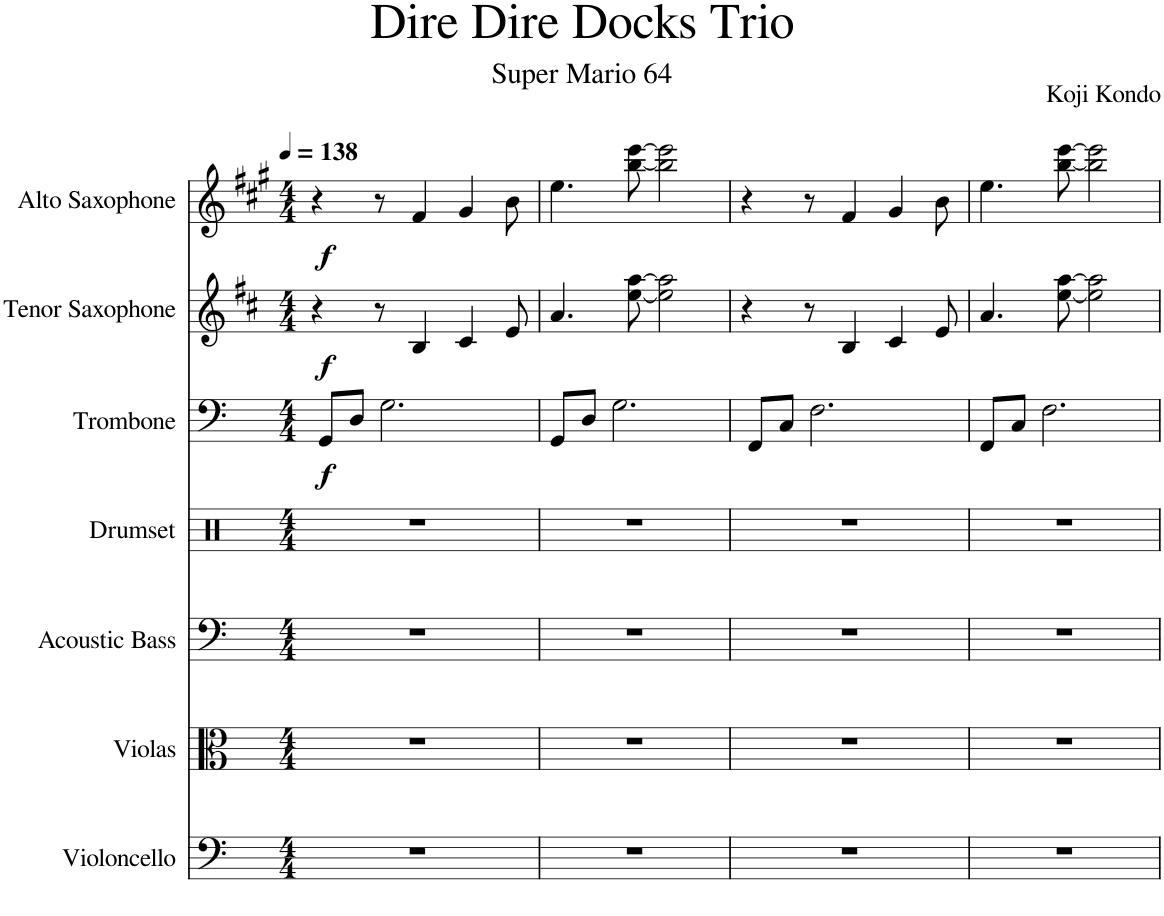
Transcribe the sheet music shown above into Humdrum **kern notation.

**kern	**kern	**kern	**kern	**kern	**dynam	**kern	**dynam	**kern	**dynam
*part7	*part6	*part5	*part4	*part3	*part3	*part2	*part2	*part1	*part1
*staff7	*staff6	*staff5	*staff4	*staff3	*staff3	*staff2	*staff2	*staff1	*staff1
*I"Violoncello	*I"Violas	*I"Acoustic Bass	*I"Drumset	*I"Trombone	*	*I"Tenor Saxophone	*	*I"Alto Saxophone	*
*I'Vc.	*I'Vlas.	*I'Bass	*I'D. Set	*I'Tbn.	*	*I'T. Sax.	*	*I'A. Sax.	*
*clefF4	*clefC3	*clefF4	*clefX	*clefF4	*	*clefG2	*	*clefG2	*
*	*	*Trd7c12	*	*	*	*Trd8c14	*	*Trd5c9	*
*k[]	*k[]	*k[]	*k[]	*k[]	*	*k[f#c#]	*	*k[f#c#g#]	*
*M4/4	*M4/4	*M4/4	*M4/4	*M4/4	*	*M4/4	*	*M4/4	*
*MM138	*MM138	*MM138	*MM138	*MM138	*	*MM138	*	*MM138	*
=1	=1	=1	=1	=1	=1	=1	=1	=1	=1
!	!	!	!	!	!LO:DY:b	!	!LO:DY:b	!	!LO:DY:b
1r	1r	1r	1r	8GG/L	f	4r	f	4r	f
.	.	.	.	8D/J	.	.	.	.	.
.	.	.	.	2.G\	.	8r	.	8r	.
.	.	.	.	.	.	4B/	.	4f#/	.
.	.	.	.	.	.	4c#/	.	4g#/	.
.	.	.	.	.	.	8e/	.	8b\	.
=2	=2	=2	=2	=2	=2	=2	=2	=2	=2
1r	1r	1r	1r	8GG/L	.	4.a/	.	4.ee\	.
.	.	.	.	8D/J	.	.	.	.	.
.	.	.	.	2.G\	.	.	.	.	.
.	.	.	.	.	.	[8ee\ [8aa\	.	[8bb\ [8eee\	.
.	.	.	.	.	.	2ee\] 2aa\]	.	2bb\] 2eee\]	.
=3	=3	=3	=3	=3	=3	=3	=3	=3	=3
1r	1r	1r	1r	8FF/L	.	4r	.	4r	.
.	.	.	.	8C/J	.	.	.	.	.
.	.	.	.	2.F\	.	8r	.	8r	.
.	.	.	.	.	.	4B/	.	4f#/	.
.	.	.	.	.	.	4c#/	.	4g#/	.
.	.	.	.	.	.	8e/	.	8b\	.
=4	=4	=4	=4	=4	=4	=4	=4	=4	=4
1r	1r	1r	1r	8FF/L	.	4.a/	.	4.ee\	.
.	.	.	.	8C/J	.	.	.	.	.
.	.	.	.	2.F\	.	.	.	.	.
.	.	.	.	.	.	[8ee\ [8aa\	.	[8bb\ [8eee\	.
.	.	.	.	.	.	2ee\] 2aa\]	.	2bb\] 2eee\]	.
=	=	=	=	=	=	=	=	=	=
*-	*-	*-	*-	*-	*-	*-	*-	*-	*-
